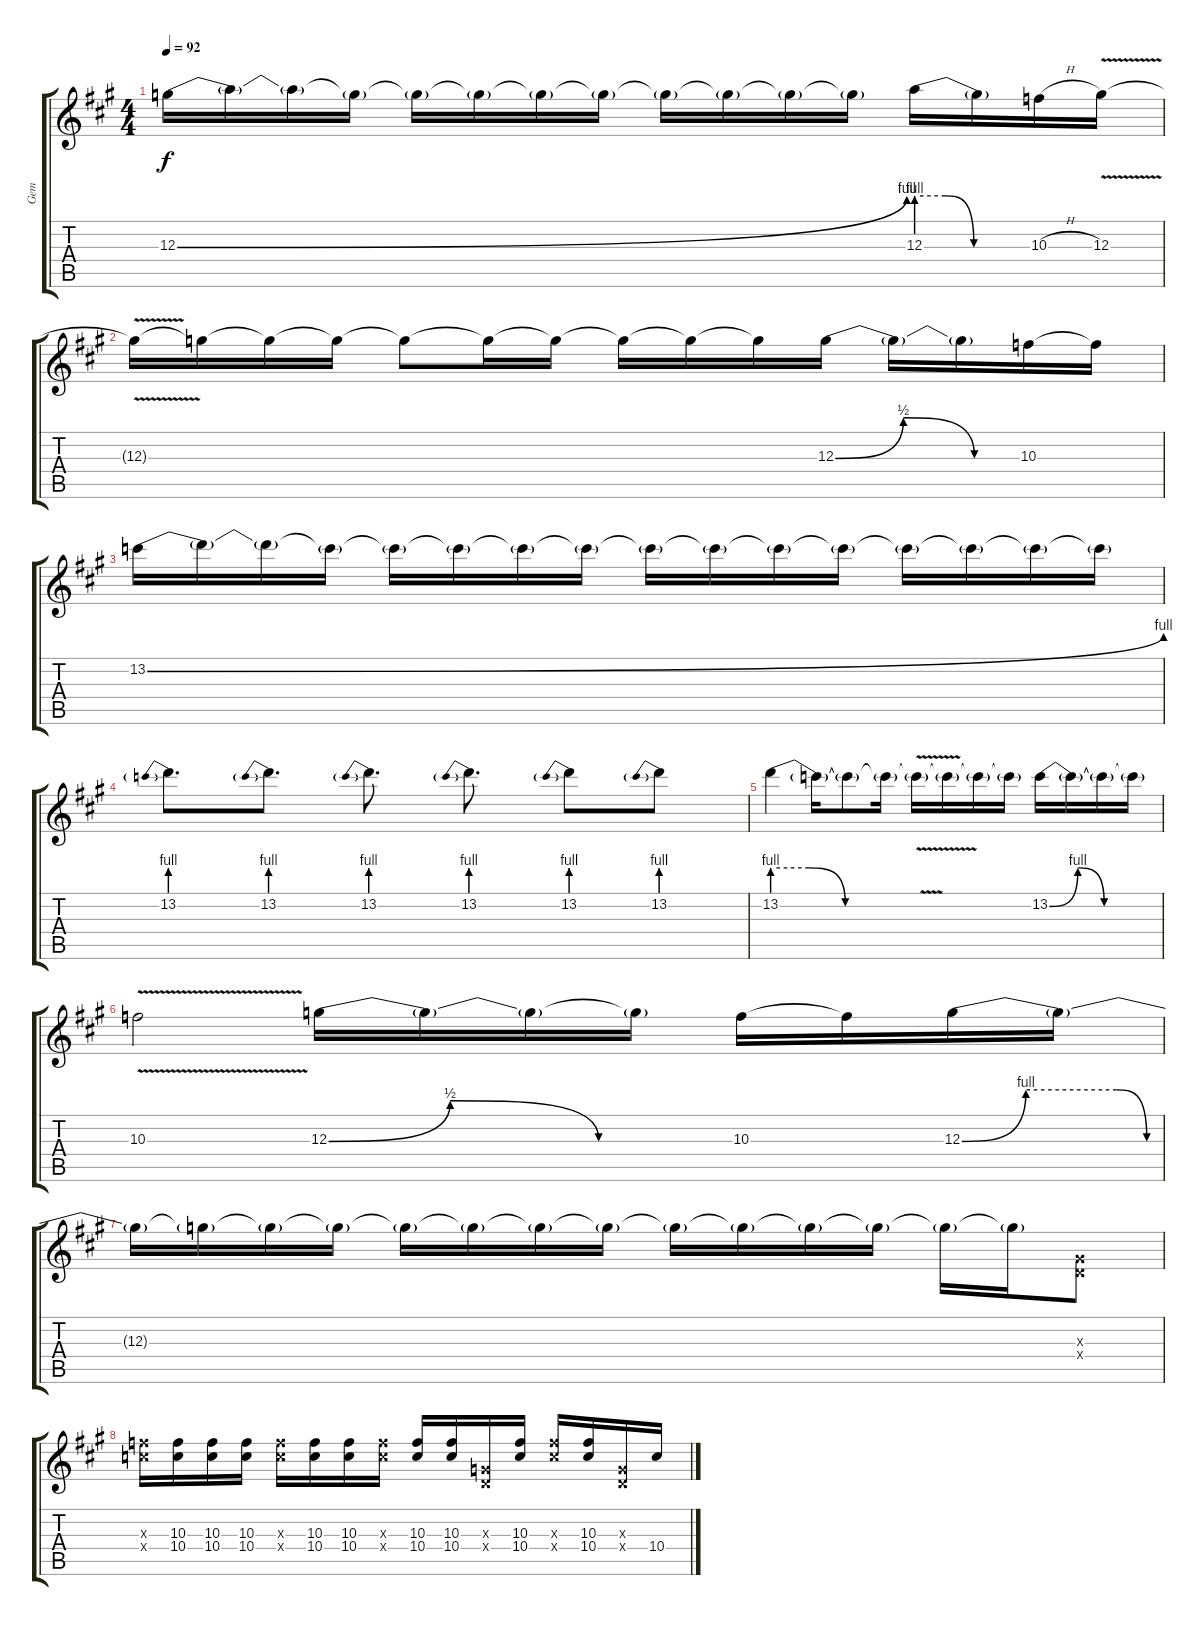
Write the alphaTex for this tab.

\track ("Gem" "Gem") {instrument overdrivenguitar}
\staff {score tabs}
\tuning (E4 B3 G3 D3 A2 E2) {hide}
\ts (4 4)
\tempo 92
\clef g2
\ks a
12.3{be (bend 0 0 60 4)}.16{dy f} 12.3{t}.16 12.3{t}.16 12.3{t}.16 12.3{t}.16 12.3{t}.16 12.3{t}.16 12.3{t}.16 12.3{t}.16 12.3{t}.16 12.3{t}.16 12.3{t}.16 12.3{be (custom 0 4 15 4 30 0 60 0)}.16 12.3{t}.16 10.3{h}.16 12.3{v}.16 |
12.3{t}.16 12.3{t}.16 12.3{t}.16 12.3{t}.16 12.3{t}.8 12.3{t}.16 12.3{t}.16 12.3{t}.16 12.3{t}.16 12.3{t}.16 12.3{be (custom 0 0 22 2 45 0 60 0)}.16 12.3{t}.16 12.3{t}.16 10.3.16 10.3{t}.16 |
13.2{be (bend 0 0 60 4)}.16 13.2{t}.16 13.2{t}.16 13.2{t}.16 13.2{t}.16 13.2{t}.16 13.2{t}.16 13.2{t}.16 13.2{t}.16 13.2{t}.16 13.2{t}.16 13.2{t}.16 13.2{t}.16 13.2{t}.16 13.2{t}.16 13.2{t}.16 |
13.2{be (prebend 0 4 60 4)}.8{d} 13.2{be (prebend 0 4 60 4)}.8{d} 13.2{be (prebend 0 4 60 4)}.8{d} 13.2{be (prebend 0 4 60 4)}.8{d} 13.2{be (prebend 0 4 60 4)}.8 13.2{be (prebend 0 4 60 4)}.8 |
13.2{be (custom 0 4 15 4 30 0 60 0)}.4 13.2{t}.16 13.2{t}.8 13.2{t}.16 13.2{v t}.16 13.2{t}.16 13.2{t}.16 13.2{t}.16 13.2{be (custom 0 0 15 4 29 0 46 0 60 0)}.16 13.2{t}.16 13.2{t}.16 13.2{t}.16 |
10.3{v}.2 12.3{be (custom 0 0 18 2 40 0 45 0 60 0)}.16 12.3{t}.16 12.3{t}.16 12.3{t}.16 10.3.16 10.3{t}.16 12.3{be (custom 0 0 19 4 46 4 55 0 60 0)}.16 12.3{t}.16 |
12.3{t}.16 12.3{t}.16 12.3{t}.16 12.3{t}.16 12.3{t}.16 12.3{t}.16 12.3{t}.16 12.3{t}.16 12.3{t}.16 12.3{t}.16 12.3{t}.16 12.3{t}.16 12.3{t}.16 12.3{t}.16 (1.3{x} 0.4{x}).8 |
(10.3{x} 10.4{x}).16 (10.3 10.4).16 (10.3 10.4).16 (10.3 10.4).16 (10.3{x} 10.4{x}).16 (10.3 10.4).16 (10.3 10.4).16 (10.3{x} 10.4{x}).16 (10.3 10.4).16 (10.3 10.4).16 (0.3{x} 0.4{x}).16 (10.3 10.4).16 (10.3{x} 10.4{x}).16 (10.3 10.4).16 (0.3{x} 0.4{x}).16 10.4.16
